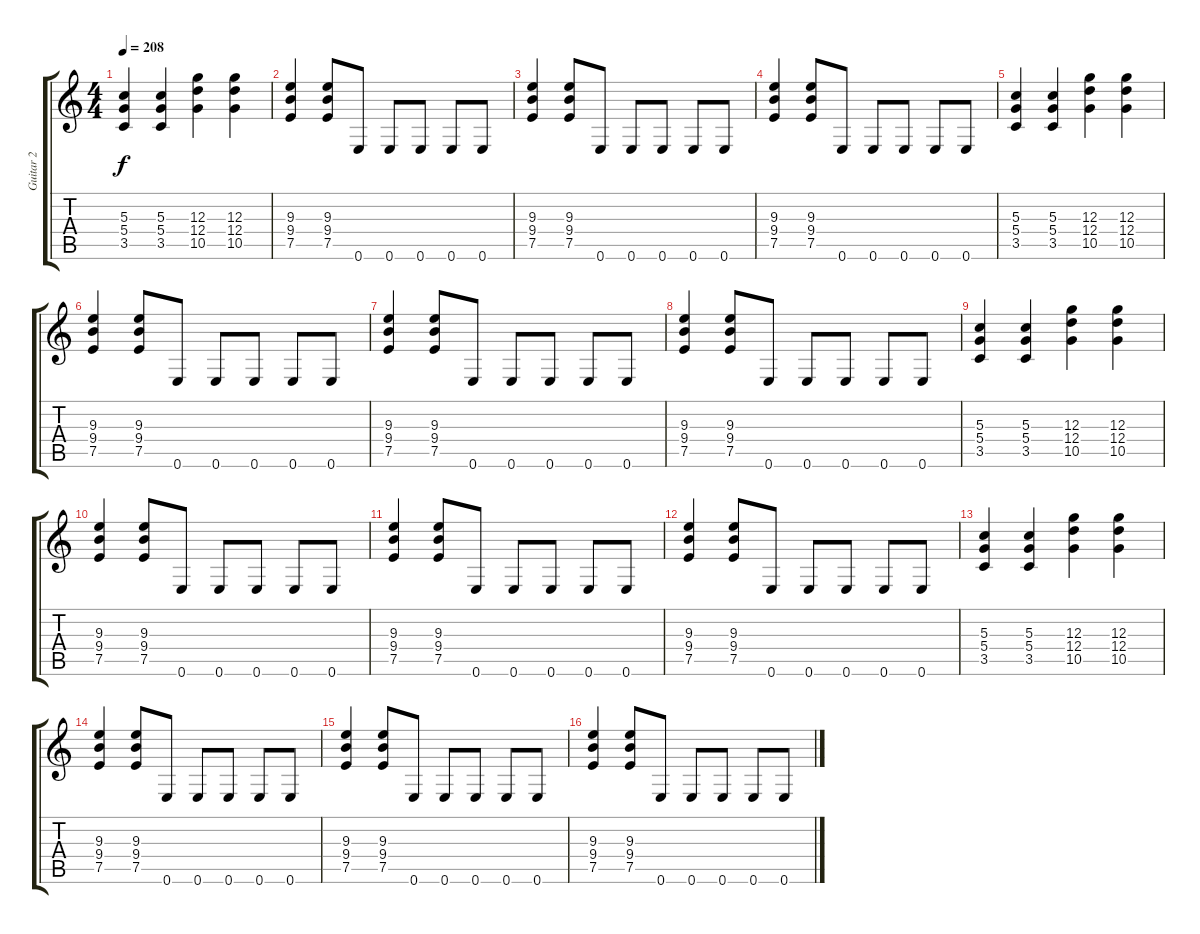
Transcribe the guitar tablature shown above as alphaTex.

\track ("Guitar 2" "Guitar 2") {instrument overdrivenguitar}
\staff {score tabs}
\tuning (E4 B3 G3 D3 A2 E2) {hide}
\ts (4 4)
\tempo 208
\clef g2
\ks c
(5.3 5.4 3.5).4{dy f} (5.3 5.4 3.5).4 (12.3 12.4 10.5).4 (12.3 12.4 10.5).4 |
(9.3 9.4 7.5).4 (9.3 9.4 7.5).8 0.6.8 0.6.8 0.6.8 0.6.8 0.6.8 |
(9.3 9.4 7.5).4 (9.3 9.4 7.5).8 0.6.8 0.6.8 0.6.8 0.6.8 0.6.8 |
(9.3 9.4 7.5).4 (9.3 9.4 7.5).8 0.6.8 0.6.8 0.6.8 0.6.8 0.6.8 |
(5.3 5.4 3.5).4 (5.3 5.4 3.5).4 (12.3 12.4 10.5).4 (12.3 12.4 10.5).4 |
(9.3 9.4 7.5).4 (9.3 9.4 7.5).8 0.6.8 0.6.8 0.6.8 0.6.8 0.6.8 |
(9.3 9.4 7.5).4 (9.3 9.4 7.5).8 0.6.8 0.6.8 0.6.8 0.6.8 0.6.8 |
(9.3 9.4 7.5).4 (9.3 9.4 7.5).8 0.6.8 0.6.8 0.6.8 0.6.8 0.6.8 |
(5.3 5.4 3.5).4 (5.3 5.4 3.5).4 (12.3 12.4 10.5).4 (12.3 12.4 10.5).4 |
(9.3 9.4 7.5).4 (9.3 9.4 7.5).8 0.6.8 0.6.8 0.6.8 0.6.8 0.6.8 |
(9.3 9.4 7.5).4 (9.3 9.4 7.5).8 0.6.8 0.6.8 0.6.8 0.6.8 0.6.8 |
(9.3 9.4 7.5).4 (9.3 9.4 7.5).8 0.6.8 0.6.8 0.6.8 0.6.8 0.6.8 |
(5.3 5.4 3.5).4 (5.3 5.4 3.5).4 (12.3 12.4 10.5).4 (12.3 12.4 10.5).4 |
(9.3 9.4 7.5).4 (9.3 9.4 7.5).8 0.6.8 0.6.8 0.6.8 0.6.8 0.6.8 |
(9.3 9.4 7.5).4 (9.3 9.4 7.5).8 0.6.8 0.6.8 0.6.8 0.6.8 0.6.8 |
(9.3 9.4 7.5).4 (9.3 9.4 7.5).8 0.6.8 0.6.8 0.6.8 0.6.8 0.6.8
